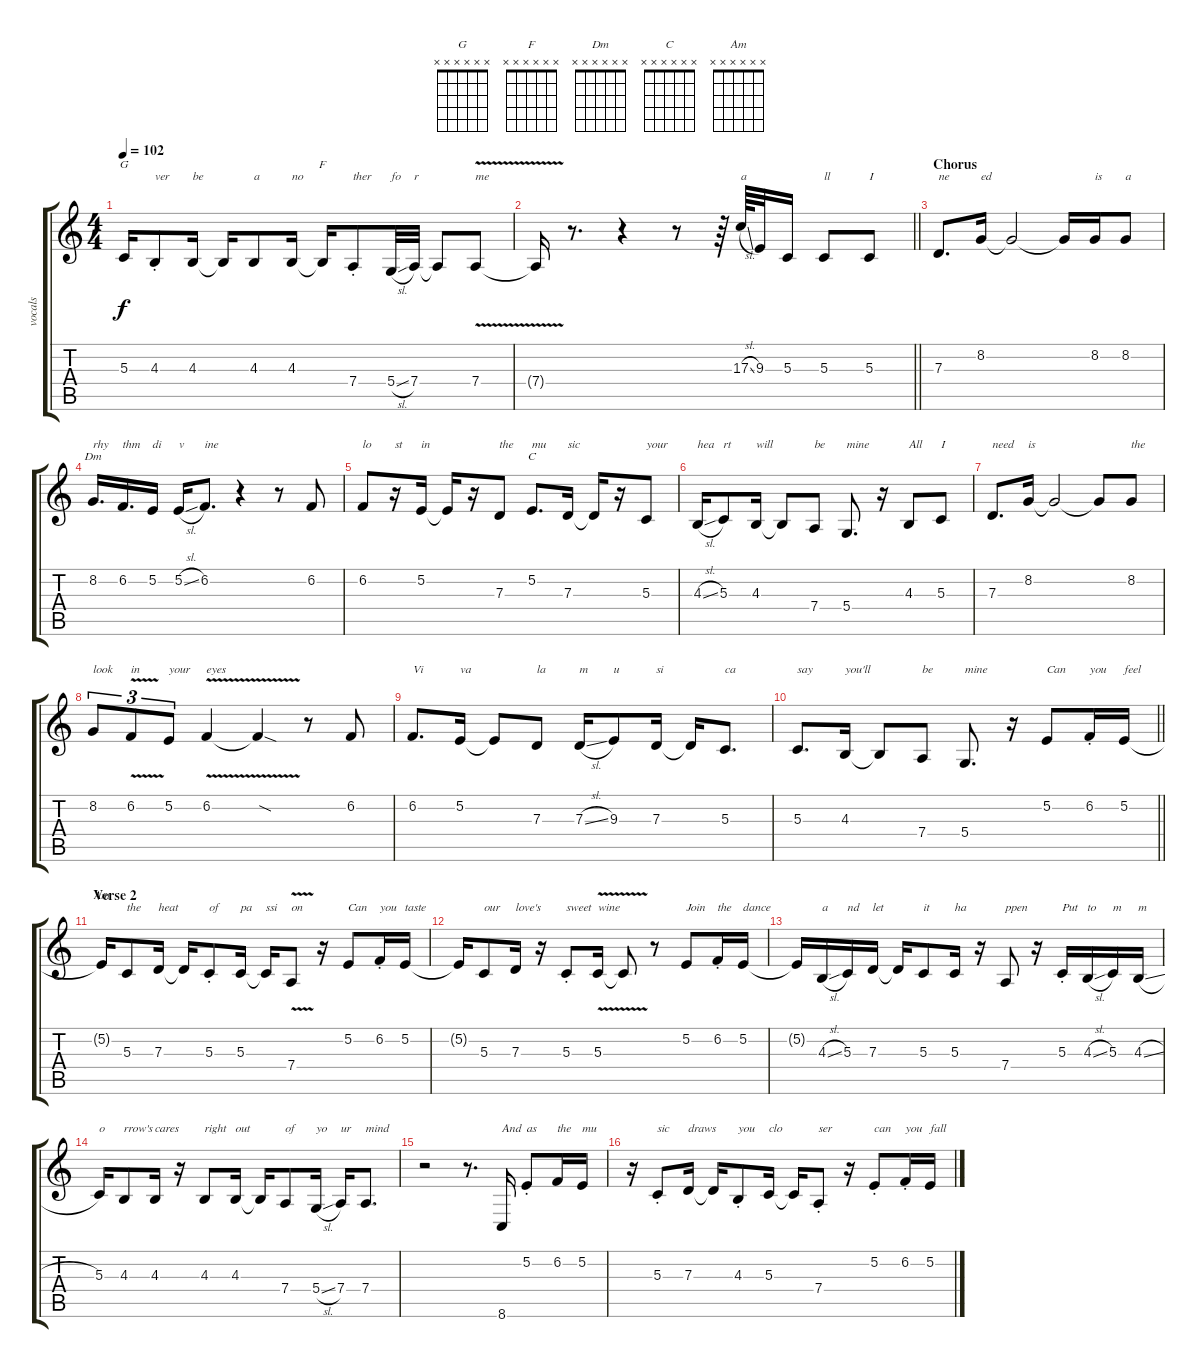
\track ("vocals" "vocals") {instrument lead2sawtooth}
\staff {score tabs}
\tuning (E4 B3 G3 D3 A2 E2) {hide}
\chord ("G" x x x x x x)
\chord ("F" x x x x x x)
\chord ("Dm" x x x x x x)
\chord ("C" x x x x x x)
\chord ("Am" x x x x x x)
\ts (4 4)
\tempo 102
\clef g2
\ks aminor
5.3{t}.16{ch "G" dy f} 4.3{st}.8{txt "ver"} 4.3.16{txt "be"} 4.3{t}.16 4.3.8{txt "a"} 4.3.16{txt "no"} 4.3{t}.16{ch "F"} 7.4{st}.8{txt "ther"} 5.4{sl}.32{txt "fo"} 7.4.32{txt "r"} 7.4{t}.8 7.4{v}.8{txt "me"} |
\barLineRight lightlight
7.4{t}.16 r.8{d} r.4 r.8 r.64 17.3{sl}.64{txt "a"} 9.3.32 5.3.16 5.3.8{txt "ll"} 5.3.8{txt "I"} |
\section ("" "Chorus")
7.3.8{d txt "ne"} 8.2.16{txt "ed"} 8.2{t}.2 8.2{t}.16 8.2.16{txt "is"} 8.2.8{txt "a"} |
8.2.16{d ch "Dm" txt "rhy"} 6.2.16{d txt "thm"} 5.2.16{txt "di"} 5.2{sl}.16{txt "v"} 6.2.8{d txt "ine"} r.4 r.8 6.2.8 |
6.2.8{txt "lo"} r.16{txt "st"} 5.2.16{txt "in"} 5.2{t}.16 r.16 7.3.8{txt "the"} 5.2.8{d ch "C" txt "mu"} 7.3.16{txt "sic"} 7.3{t}.16 r.16 5.3.8{txt "your"} |
4.3{sl}.16{txt "hea"} 5.3.8{txt "rt"} 4.3.16{txt "will"} 4.3{t}.8 7.4.8{txt "be"} 5.4.8{d txt "mine"} r.16 4.3.8{txt "All"} 5.3.8{txt "I"} |
7.3.8{d txt "need"} 8.2.16{txt "is"} 8.2{t}.2 8.2{t}.8 8.2.8{txt "the"} |
8.2.8{tu (3 2) txt "look"} 6.2{v}.8{tu (3 2) txt "in"} 5.2.8{tu (3 2) txt "your"} 6.2{v}.4{txt "eyes"} 6.2{sod t}.4 r.8 6.2.8 |
6.2.8{d txt "Vi"} 5.2.16{txt "va"} 5.2{t}.8 7.3.8{txt "la"} 7.3{sl}.16{txt "m"} 9.3.8{txt "u"} 7.3.16{txt "si"} 7.3{t}.16 5.3.8{d txt "ca"} |
\barLineRight lightlight
5.3.8{d txt "say"} 4.3.16{txt "you'll"} 4.3{t}.8 7.4.8{txt "be"} 5.4.8{d txt "mine"} r.16 5.2.8{txt "Can"} 6.2{st}.16{txt "you"} 5.2.16{txt "feel"} |
\section ("" "Verse 2")
5.2{t}.16{ch "Am"} 5.3.8{txt "the"} 7.3.16{txt "heat"} 7.3{t}.16 5.3{st}.8{txt "of"} 5.3.16{txt "pa"} 5.3{t}.16{txt "ssi"} 7.4{v}.8{txt "on"} r.16 5.2.8{txt "Can"} 6.2{st}.16{txt "you"} 5.2.16{txt "taste"} |
5.2{t}.16 5.3.8{txt "our"} 7.3.16{txt "love's"} r.16 5.3{st}.8{txt "sweet"} 5.3{v}.16{txt "wine"} 5.3{t}.8 r.8 5.2.8{txt "Join"} 6.2{st}.16{txt "the"} 5.2.16{txt "dance"} |
5.2{t}.16 4.3{sl}.16{txt "a"} 5.3.16{txt "nd"} 7.3.16{txt "let"} 7.3{t}.16 5.3.8{txt "it"} 5.3.16{txt "ha"} r.16 7.4.8{txt "ppen"} r.16 5.3{st}.16{txt "Put"} 4.3{sl}.16{txt "to"} 5.3.16{txt "m"} 4.3{sl}.16{txt "m"} |
5.3.16{txt "o"} 4.3.8{txt "rrow's"} 4.3.16{txt "cares"} r.16 4.3.8{txt "right"} 4.3.16{txt "out"} 4.3{t}.16 7.4.8{txt "of"} 5.4{sl}.16{txt "yo"} 7.4.16{txt "ur"} 7.4.8{d txt "mind"} |
r.2 r.8{d} 8.6.16{txt "And"} 5.2{st}.8{txt "as"} 6.2.16{txt "the"} 5.2.16{txt "mu"} |
r.16 5.3{st}.8{txt "sic"} 7.3.16{txt "draws"} 7.3{t}.16 4.3{st}.8{txt "you"} 5.3.16{txt "clo"} 5.3{t}.16 7.4{st}.8{txt "ser"} r.16 5.2{st}.8{txt "can"} 6.2{st}.16{txt "you"} 5.2.16{txt "fall"}
